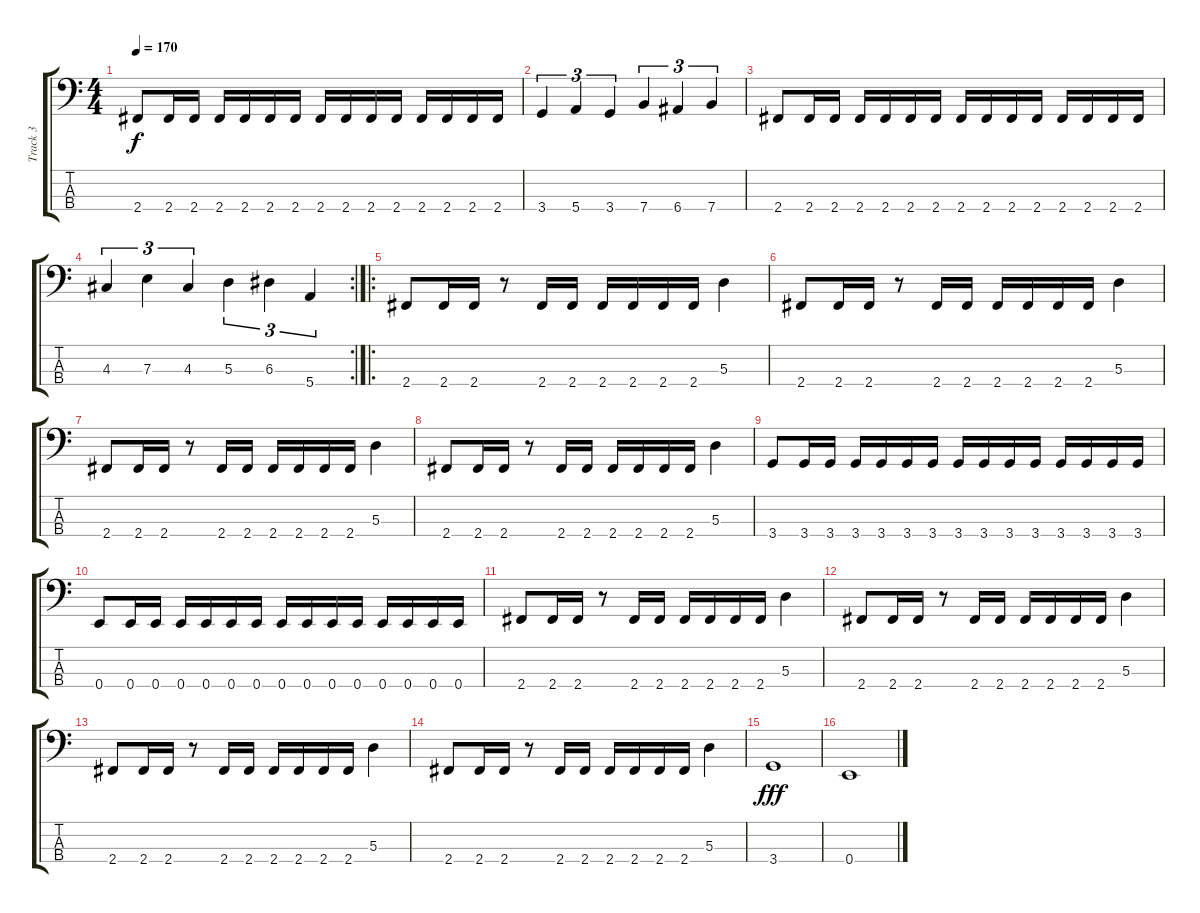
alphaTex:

\track ("Track 3" "Track 3") {instrument electricbassfinger}
\staff {score tabs}
\tuning (G2 D2 A1 E1) {hide}
\ts (4 4)
\tempo 170
\clef f4
\ks c
2.4.8{dy f instrument electricbassfinger} 2.4.16 2.4.16 2.4.16 2.4.16 2.4.16 2.4.16 2.4.16 2.4.16 2.4.16 2.4.16 2.4.16 2.4.16 2.4.16 2.4.16 |
3.4.4{tu (3 2)} 5.4.4{tu (3 2)} 3.4.4{tu (3 2)} 7.4.4{tu (3 2)} 6.4.4{tu (3 2)} 7.4.4{tu (3 2)} |
2.4.8 2.4.16 2.4.16 2.4.16 2.4.16 2.4.16 2.4.16 2.4.16 2.4.16 2.4.16 2.4.16 2.4.16 2.4.16 2.4.16 2.4.16 |
\rc 2
4.3.4{tu (3 2)} 7.3.4{tu (3 2)} 4.3.4{tu (3 2)} 5.3.4{tu (3 2)} 6.3.4{tu (3 2)} 5.4.4{tu (3 2)} |
\ro
2.4.8 2.4.16 2.4.16 r.8 2.4.16 2.4.16 2.4.16 2.4.16 2.4.16 2.4.16 5.3.4 |
2.4.8 2.4.16 2.4.16 r.8 2.4.16 2.4.16 2.4.16 2.4.16 2.4.16 2.4.16 5.3.4 |
2.4.8 2.4.16 2.4.16 r.8 2.4.16 2.4.16 2.4.16 2.4.16 2.4.16 2.4.16 5.3.4 |
2.4.8 2.4.16 2.4.16 r.8 2.4.16 2.4.16 2.4.16 2.4.16 2.4.16 2.4.16 5.3.4 |
3.4.8 3.4.16 3.4.16 3.4.16 3.4.16 3.4.16 3.4.16 3.4.16 3.4.16 3.4.16 3.4.16 3.4.16 3.4.16 3.4.16 3.4.16 |
0.4.8 0.4.16 0.4.16 0.4.16 0.4.16 0.4.16 0.4.16 0.4.16 0.4.16 0.4.16 0.4.16 0.4.16 0.4.16 0.4.16 0.4.16 |
2.4.8 2.4.16 2.4.16 r.8 2.4.16 2.4.16 2.4.16 2.4.16 2.4.16 2.4.16 5.3.4 |
2.4.8 2.4.16 2.4.16 r.8 2.4.16 2.4.16 2.4.16 2.4.16 2.4.16 2.4.16 5.3.4 |
2.4.8 2.4.16 2.4.16 r.8 2.4.16 2.4.16 2.4.16 2.4.16 2.4.16 2.4.16 5.3.4 |
2.4.8 2.4.16 2.4.16 r.8 2.4.16 2.4.16 2.4.16 2.4.16 2.4.16 2.4.16 5.3.4 |
3.4.1{dy fff} |
0.4.1
